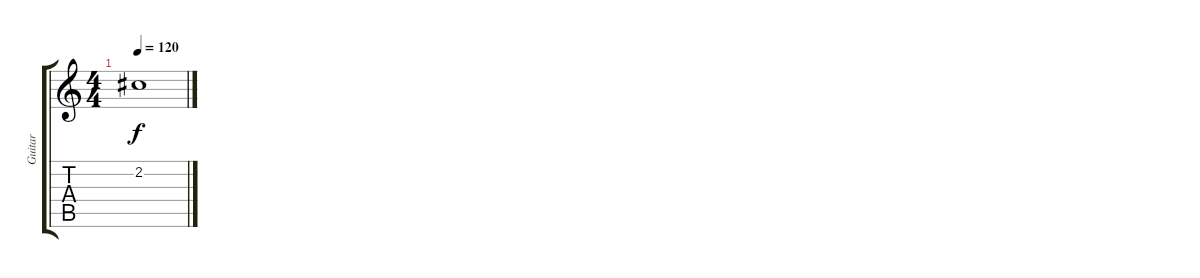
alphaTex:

\track ("Guitar" "Guitar") {instrument distortionguitar}
\staff {score tabs}
\tuning (E4 B3 G3 D3 A2 E2) {hide}
\ts (4 4)
\tempo 120
\clef g2
\ks c
2.2{t}.1{dy f}
